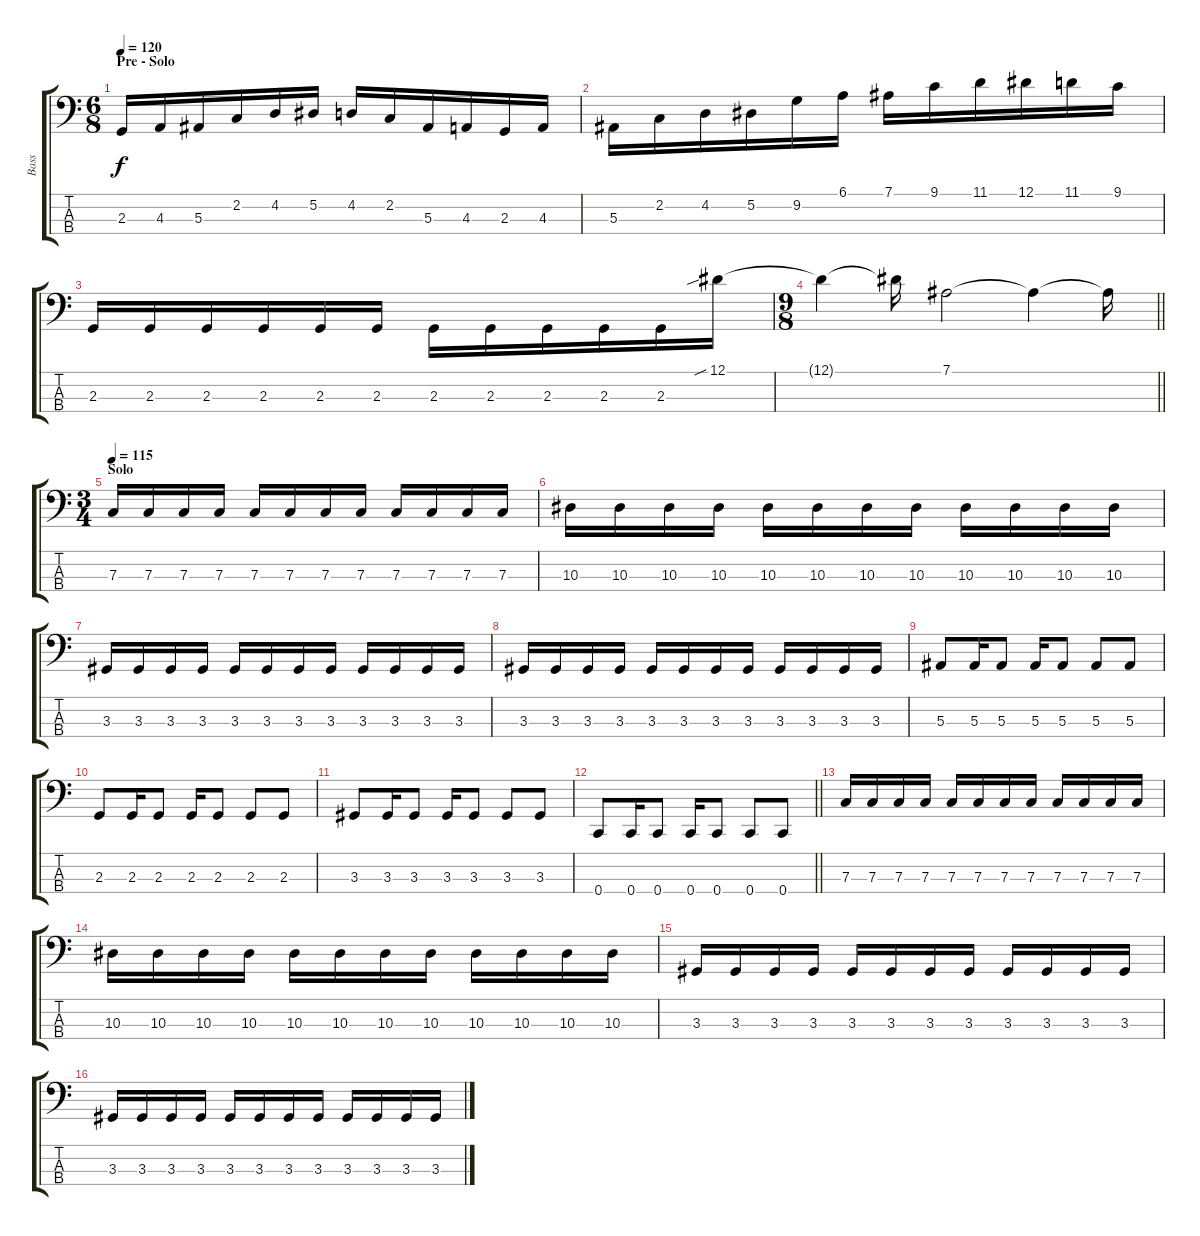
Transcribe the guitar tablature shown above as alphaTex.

\track ("Bass" "Bass") {instrument electricbassfinger}
\staff {score tabs}
\tuning (Eb2 Bb1 F1 C1) {hide}
\ts (6 8)
\section ("" "Pre - Solo")
\tempo 120
\clef f4
\ks c
2.3.16{dy f} 4.3.16 5.3.16 2.2.16 4.2.16 5.2.16 4.2.16 2.2.16 5.3.16 4.3.16 2.3.16 4.3.16 |
5.3.16 2.2.16 4.2.16 5.2.16 9.2.16 6.1.16 7.1.16 9.1.16 11.1.16 12.1.16 11.1.16 9.1.16 |
2.3.16 2.3.16 2.3.16 2.3.16 2.3.16 2.3.16 2.3.16 2.3.16 2.3.16 2.3.16 2.3.16 12.1{sib}.16 |
\ts (9 8)
\barLineRight lightlight
12.1{t}.4 12.1{t}.16 7.1.2 7.1{t}.4 7.1{t}.16 |
\ts (3 4)
\section ("" "Solo")
\tempo 115
7.3.16 7.3.16 7.3.16 7.3.16 7.3.16 7.3.16 7.3.16 7.3.16 7.3.16 7.3.16 7.3.16 7.3.16 |
10.3.16 10.3.16 10.3.16 10.3.16 10.3.16 10.3.16 10.3.16 10.3.16 10.3.16 10.3.16 10.3.16 10.3.16 |
3.3.16 3.3.16 3.3.16 3.3.16 3.3.16 3.3.16 3.3.16 3.3.16 3.3.16 3.3.16 3.3.16 3.3.16 |
3.3.16 3.3.16 3.3.16 3.3.16 3.3.16 3.3.16 3.3.16 3.3.16 3.3.16 3.3.16 3.3.16 3.3.16 |
5.3.8 5.3.16 5.3.8 5.3.16 5.3.8 5.3.8 5.3.8 |
2.3.8 2.3.16 2.3.8 2.3.16 2.3.8 2.3.8 2.3.8 |
3.3.8 3.3.16 3.3.8 3.3.16 3.3.8 3.3.8 3.3.8 |
\barLineRight lightlight
0.4.8 0.4.16 0.4.8 0.4.16 0.4.8 0.4.8 0.4.8 |
7.3.16 7.3.16 7.3.16 7.3.16 7.3.16 7.3.16 7.3.16 7.3.16 7.3.16 7.3.16 7.3.16 7.3.16 |
10.3.16 10.3.16 10.3.16 10.3.16 10.3.16 10.3.16 10.3.16 10.3.16 10.3.16 10.3.16 10.3.16 10.3.16 |
3.3.16 3.3.16 3.3.16 3.3.16 3.3.16 3.3.16 3.3.16 3.3.16 3.3.16 3.3.16 3.3.16 3.3.16 |
3.3.16 3.3.16 3.3.16 3.3.16 3.3.16 3.3.16 3.3.16 3.3.16 3.3.16 3.3.16 3.3.16 3.3.16
